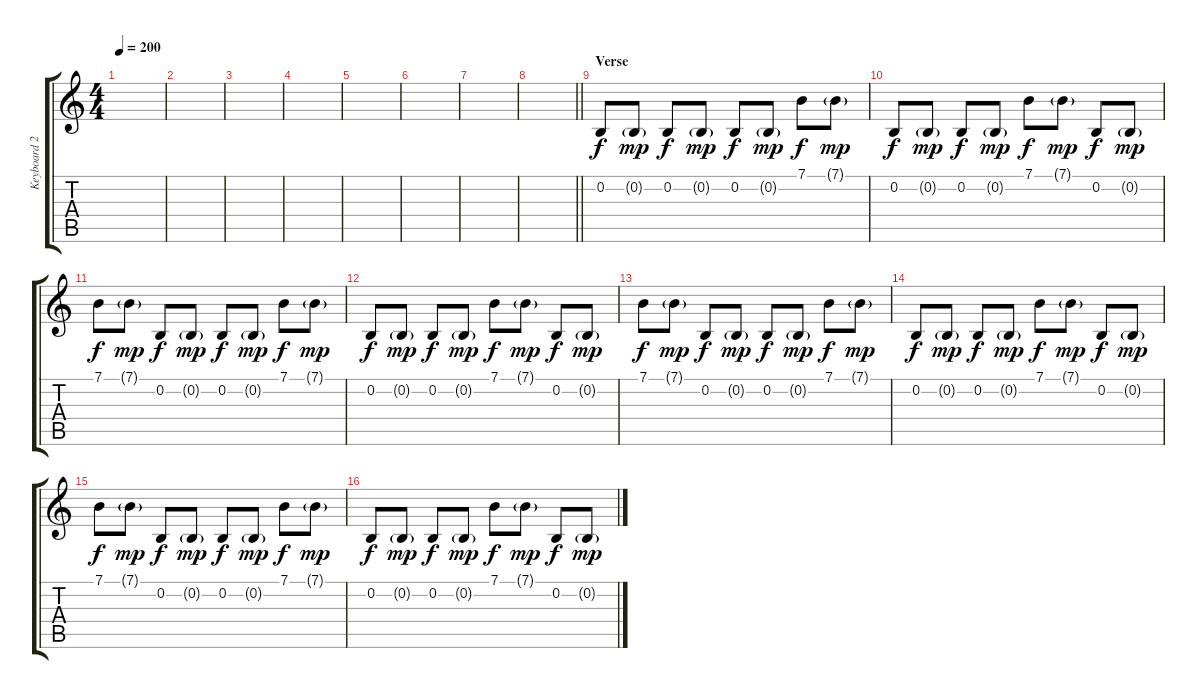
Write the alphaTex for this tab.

\track ("Keyboard 2" "Keyboard 2") {instrument lead1square}
\staff {score tabs}
\tuning (E4 B3 G3 D3 A2 E2) {hide}
\ts (4 4)
\tempo 200
\clef g2
\ks c
|
|
|
|
|
|
|
\barLineRight lightlight
|
\section ("" "Verse")
0.2.8{dy f} 0.2{g}.8{dy mp} 0.2.8{dy f} 0.2{g}.8{dy mp} 0.2.8{dy f} 0.2{g}.8{dy mp} 7.1.8{dy f} 7.1{g}.8{dy mp} |
0.2.8{dy f} 0.2{g}.8{dy mp} 0.2.8{dy f} 0.2{g}.8{dy mp} 7.1.8{dy f} 7.1{g}.8{dy mp} 0.2.8{dy f} 0.2{g}.8{dy mp} |
7.1.8{dy f} 7.1{g}.8{dy mp} 0.2.8{dy f} 0.2{g}.8{dy mp} 0.2.8{dy f} 0.2{g}.8{dy mp} 7.1.8{dy f} 7.1{g}.8{dy mp} |
0.2.8{dy f} 0.2{g}.8{dy mp} 0.2.8{dy f} 0.2{g}.8{dy mp} 7.1.8{dy f} 7.1{g}.8{dy mp} 0.2.8{dy f} 0.2{g}.8{dy mp} |
7.1.8{dy f} 7.1{g}.8{dy mp} 0.2.8{dy f} 0.2{g}.8{dy mp} 0.2.8{dy f} 0.2{g}.8{dy mp} 7.1.8{dy f} 7.1{g}.8{dy mp} |
0.2.8{dy f} 0.2{g}.8{dy mp} 0.2.8{dy f} 0.2{g}.8{dy mp} 7.1.8{dy f} 7.1{g}.8{dy mp} 0.2.8{dy f} 0.2{g}.8{dy mp} |
7.1.8{dy f} 7.1{g}.8{dy mp} 0.2.8{dy f} 0.2{g}.8{dy mp} 0.2.8{dy f} 0.2{g}.8{dy mp} 7.1.8{dy f} 7.1{g}.8{dy mp} |
0.2.8{dy f} 0.2{g}.8{dy mp} 0.2.8{dy f} 0.2{g}.8{dy mp} 7.1.8{dy f} 7.1{g}.8{dy mp} 0.2.8{dy f} 0.2{g}.8{dy mp}
